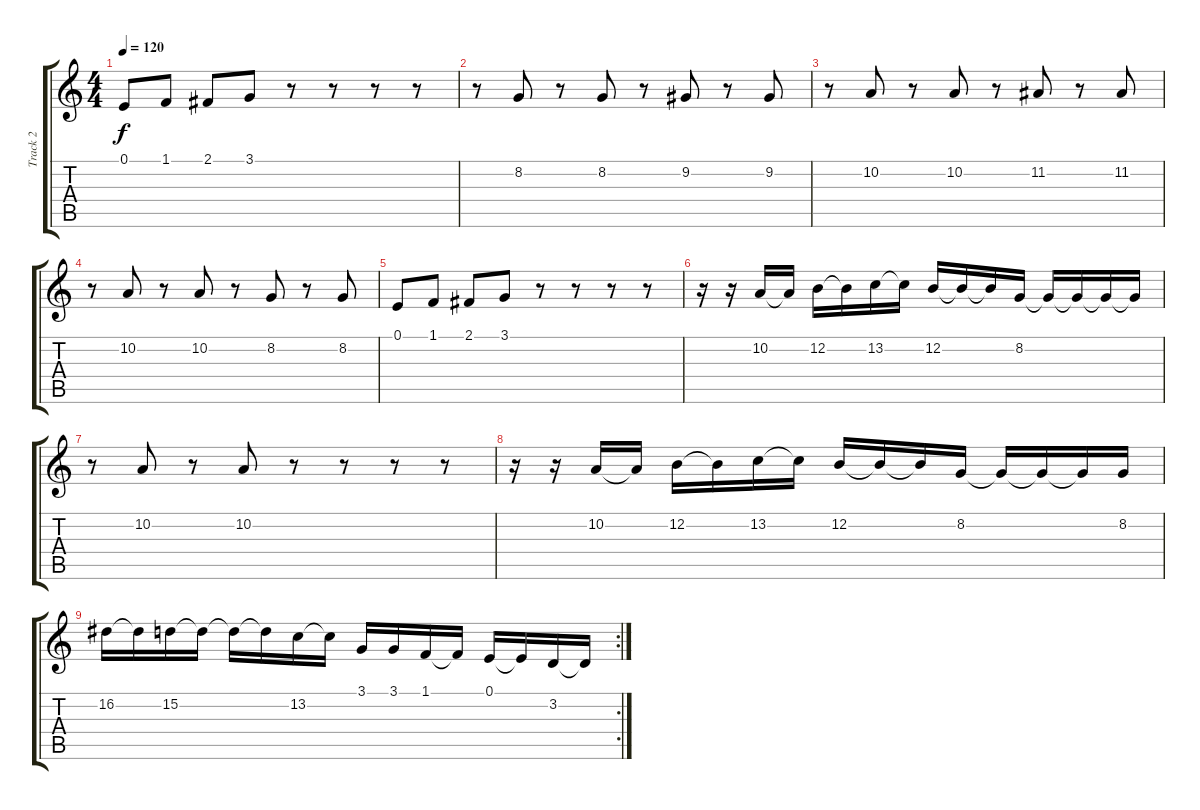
\track ("Track 2" "Track 2") {instrument lead5charang}
\staff {score tabs}
\tuning (E4 B3 G3 D3 A2 E2) {hide}
\ts (4 4)
\tempo 120
\clef g2
\ks c
0.1.8{dy f} 1.1.8 2.1.8 3.1.8 r.8 r.8 r.8 r.8 |
r.8 8.2.8 r.8 8.2.8 r.8 9.2.8 r.8 9.2.8 |
r.8 10.2.8 r.8 10.2.8 r.8 11.2.8 r.8 11.2.8 |
r.8 10.2.8 r.8 10.2.8 r.8 8.2.8 r.8 8.2.8 |
0.1.8 1.1.8 2.1.8 3.1.8 r.8 r.8 r.8 r.8 |
r.16 r.16 10.2.16 10.2{t}.16 12.2.16 12.2{t}.16 13.2.16 13.2{t}.16 12.2.16 12.2{t}.16 12.2{t}.16 8.2.16 8.2{t}.16 8.2{t}.16 8.2{t}.16 8.2{t}.16 |
r.8 10.2.8 r.8 10.2.8 r.8 r.8 r.8 r.8 |
r.16 r.16 10.2.16 10.2{t}.16 12.2.16 12.2{t}.16 13.2.16 13.2{t}.16 12.2.16 12.2{t}.16 12.2{t}.16 8.2.16 8.2{t}.16 8.2{t}.16 8.2{t}.16 8.2.16 |
\rc 2
16.2.16 16.2{t}.16 15.2.16 15.2{t}.16 15.2{t}.16 15.2{t}.16 13.2.16 13.2{t}.16 3.1.16 3.1.16 1.1.16 1.1{t}.16 0.1.16 0.1{t}.16 3.2.16 3.2{t}.16
